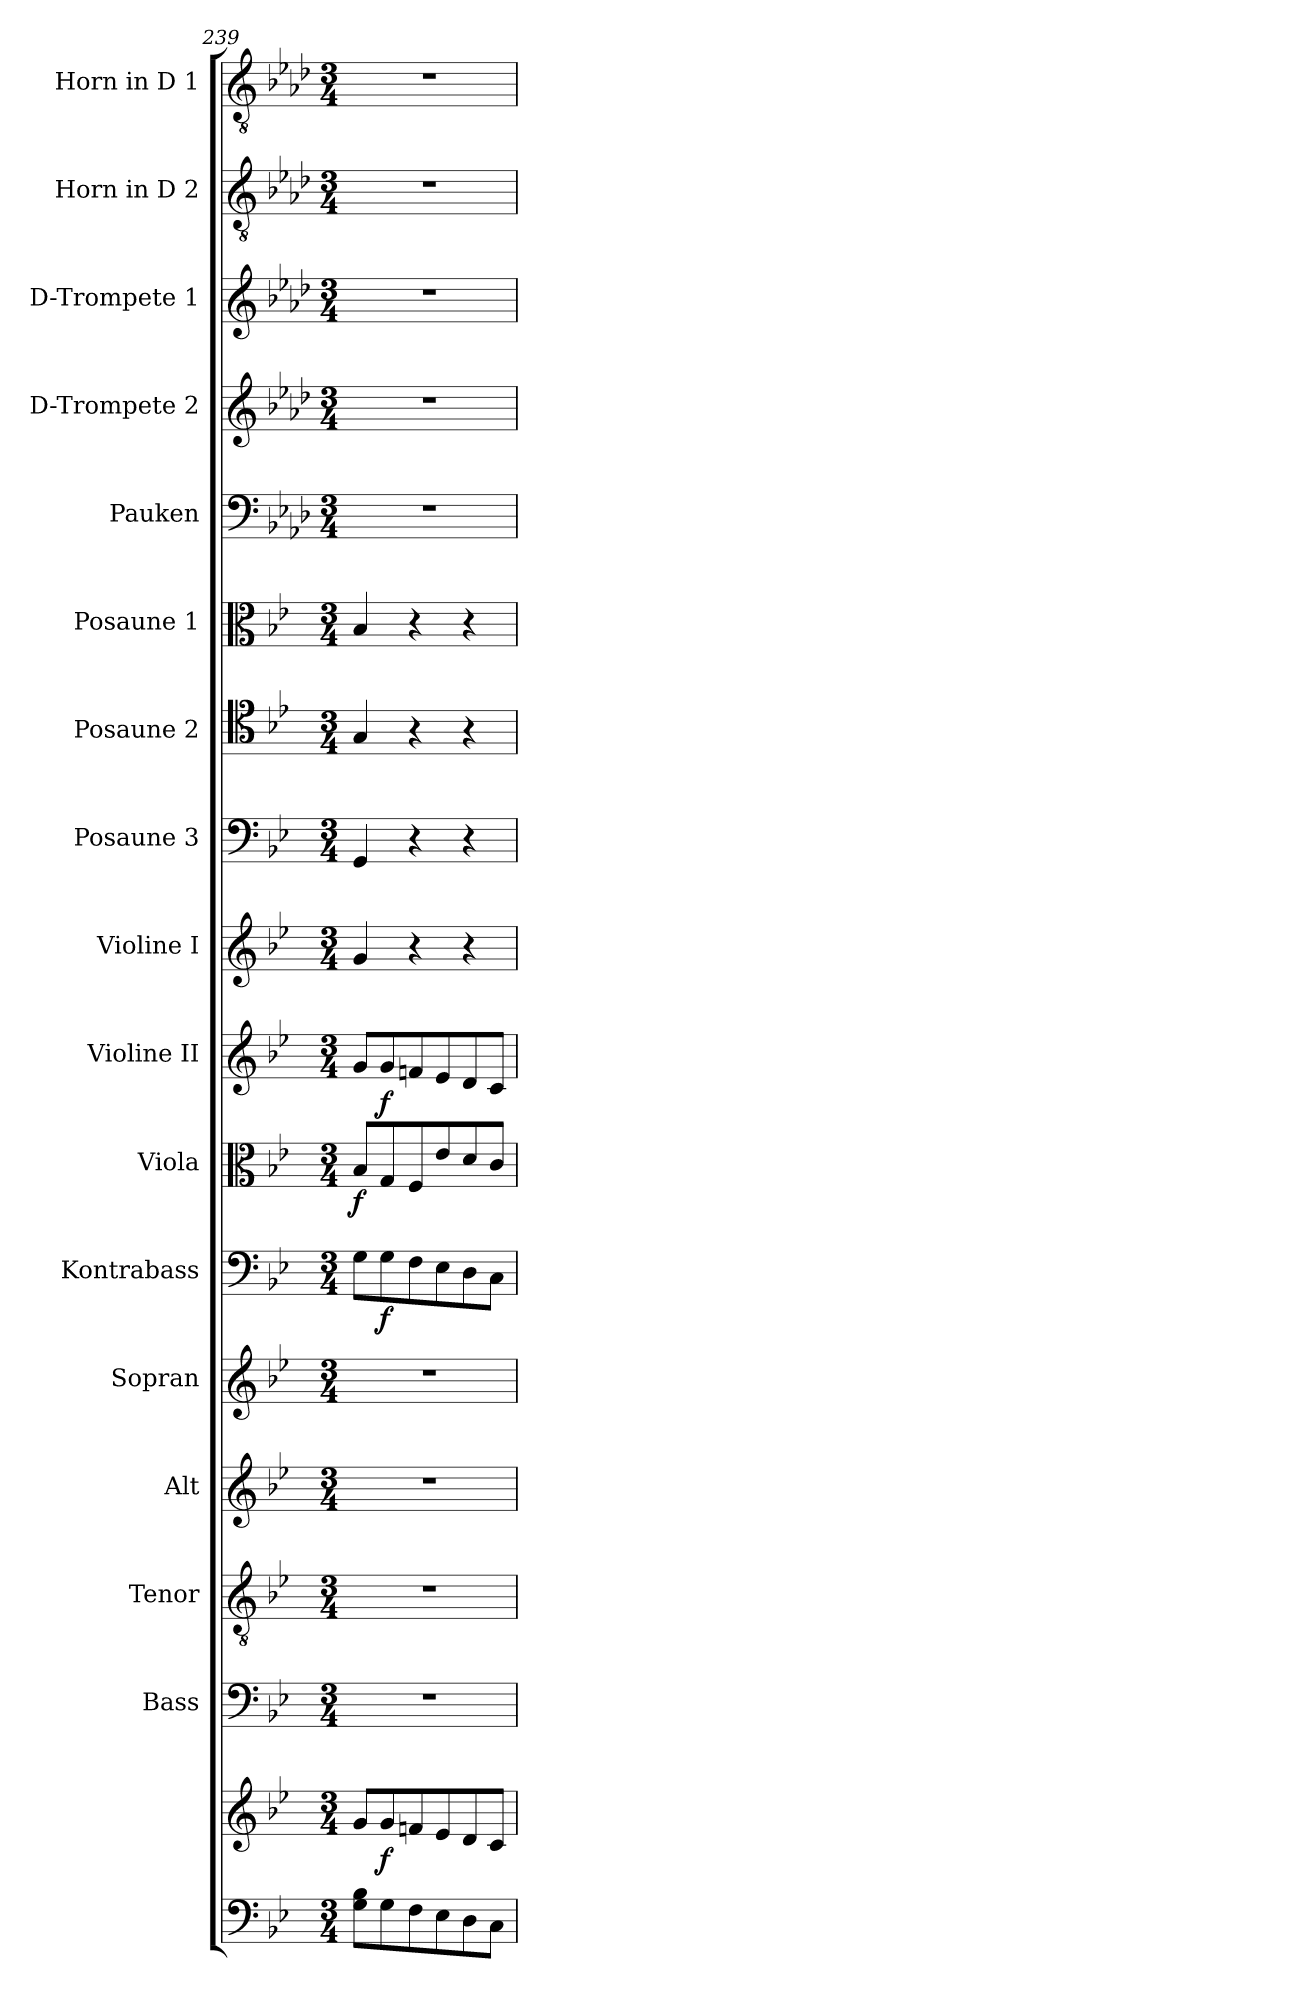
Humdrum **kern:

**kern	**kern	**dynam	**kern	**kern	**kern	**kern	**kern	**dynam	**kern	**dynam	**kern	**dynam	**kern	**kern	**kern	**kern	**kern	**kern	**kern	**kern	**kern
*part17	*part17	*part17	*part16	*part15	*part14	*part13	*part12	*part12	*part11	*part11	*part10	*part10	*part9	*part8	*part7	*part6	*part5	*part4	*part3	*part2	*part1
*staff18	*staff17	*staff17/18	*staff16	*staff15	*staff14	*staff13	*staff12	*staff12	*staff11	*staff11	*staff10	*staff10	*staff9	*staff8	*staff7	*staff6	*staff5	*staff4	*staff3	*staff2	*staff1
*	*	*	*I"Bass	*I"Tenor	*I"Alt	*I"Sopran	*I"Kontrabass	*	*I"Viola	*	*I"Violine II	*	*I"Violine I	*I"Posaune 3	*I"Posaune 2	*I"Posaune 1	*I"Pauken	*I"D-Trompete 2	*I"D-Trompete 1	*I"Horn in D 2	*I"Horn in D 1
*	*	*	*I'B.	*I'T.	*I'A.	*I'S.	*I'Kb.	*	*I'Vla.	*	*I'Vl. II	*	*I'Vl. I	*I'Pos. 3	*I'Pos. 2	*I'Pos. 1	*I'Pk.	*I'D Trp. 2	*I'D Trp. 1	*I'Hrn. 2	*I'Hrn. 1
*clefF4	*clefG2	*	*clefF4	*clefGv2	*clefG2	*clefG2	*clefF4	*	*clefC3	*	*clefG2	*	*clefG2	*clefF4	*clefC4	*clefC3	*clefF4	*clefG2	*clefG2	*clefGv2	*clefGv2
*	*	*	*	*	*	*	*ITrd7c12	*	*	*	*	*	*	*	*	*	*ITrd-1c-2	*ITrd-1c-2	*ITrd-1c-2	*ITrd-1c-2	*ITrd-1c-2
*k[b-e-]	*k[b-e-]	*	*k[b-e-]	*k[b-e-]	*k[b-e-]	*k[b-e-]	*k[b-e-]	*	*k[b-e-]	*	*k[b-e-]	*	*k[b-e-]	*k[b-e-]	*k[b-e-]	*k[b-e-]	*k[b-e-]	*k[b-e-]	*k[b-e-]	*k[b-e-]	*k[b-e-]
*B-:	*B-:	*	*B-:	*B-:	*B-:	*B-:	*B-:	*	*B-:	*	*B-:	*	*B-:	*B-:	*B-:	*B-:	*B-:	*B-:	*B-:	*B-:	*B-:
*M3/4	*M3/4	*	*M3/4	*M3/4	*M3/4	*M3/4	*M3/4	*	*M3/4	*	*M3/4	*	*M3/4	*M3/4	*M3/4	*M3/4	*M3/4	*M3/4	*M3/4	*M3/4	*M3/4
=239	=239	=239	=239	=239	=239	=239	=239	=239	=239	=239	=239	=239	=239	=239	=239	=239	=239	=239	=239	=239	=239
!	!	!	!	!	!	!	!	!	!	!LO:DY:b	!	!	!	!	!	!	!	!	!	!	!
8G\ 8B-\L	8g/L	.	2.r	2.r	2.r	2.r	8GG\L	.	8B-/L	f	8g/L	.	4g/	4GG/	4G/	4B-/	2.r	2.r	2.r	2.r	2.r
!	!	!LO:DY:b	!	!	!	!	!	!LO:DY:b	!	!	!	!LO:DY:b	!	!	!	!	!	!	!	!	!
8G\	8g/	f	.	.	.	.	8GG\	f	8G/	.	8g/	f	.	.	.	.	.	.	.	.	.
8F\	8fn/	.	.	.	.	.	8FF\	.	8F/	.	8fn/	.	4r	4r	4r	4r	.	.	.	.	.
8E-\	8e-/	.	.	.	.	.	8EE-\	.	8e-/	.	8e-/	.	.	.	.	.	.	.	.	.	.
8D\	8d/	.	.	.	.	.	8DD\	.	8d/	.	8d/	.	4r	4r	4r	4r	.	.	.	.	.
8C\J	8c/J	.	.	.	.	.	8CC\J	.	8c/J	.	8c/J	.	.	.	.	.	.	.	.	.	.
=	=	=	=	=	=	=	=	=	=	=	=	=	=	=	=	=	=	=	=	=	=
*-	*-	*-	*-	*-	*-	*-	*-	*-	*-	*-	*-	*-	*-	*-	*-	*-	*-	*-	*-	*-	*-
